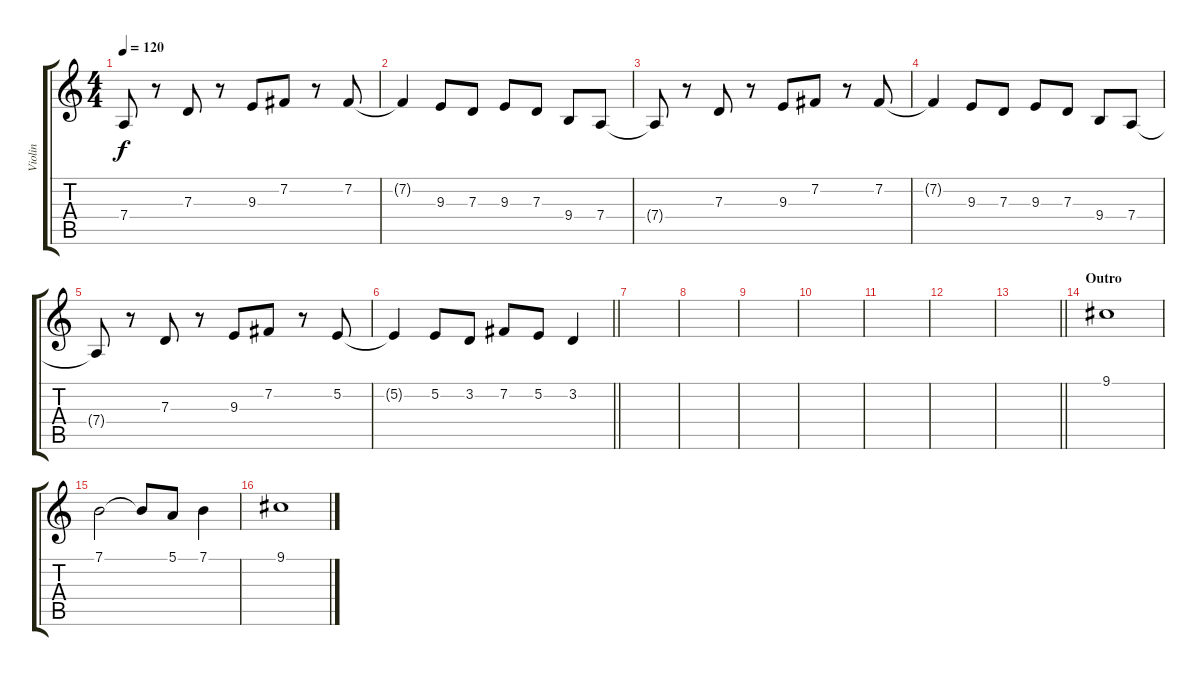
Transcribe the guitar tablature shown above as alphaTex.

\track ("Violin" "Violin") {instrument violin}
\staff {score tabs}
\tuning (E4 B3 G3 D3 A2 E2) {hide}
\ts (4 4)
\tempo 120
\clef g2
\ks c
7.4{t}.8{dy f} r.8 7.3.8 r.8 9.3.8 7.2.8 r.8 7.2.8 |
7.2{t}.4 9.3.8 7.3.8 9.3.8 7.3.8 9.4.8 7.4.8 |
7.4{t}.8 r.8 7.3.8 r.8 9.3.8 7.2.8 r.8 7.2.8 |
7.2{t}.4 9.3.8 7.3.8 9.3.8 7.3.8 9.4.8 7.4.8 |
7.4{t}.8 r.8 7.3.8 r.8 9.3.8 7.2.8 r.8 5.2.8 |
\barLineRight lightlight
5.2{t}.4 5.2.8 3.2.8 7.2.8 5.2.8 3.2.4 |
|
|
|
|
|
|
\barLineRight lightlight
|
\section ("" "Outro")
9.1.1{volume 16} |
7.1.2 7.1{t}.8 5.1.8 7.1.4 |
9.1.1
